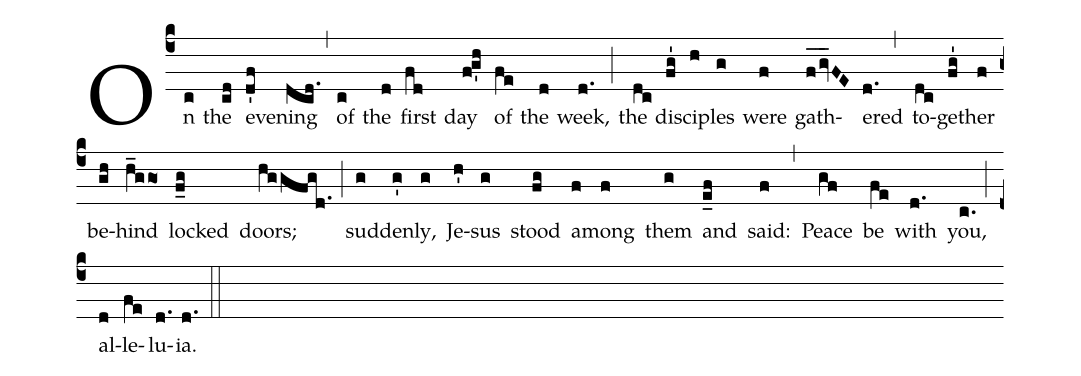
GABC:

%%
(c4)On(c) the(cd) eve(d'f)ning(dcd.) (,) of(c) the(d) first(fd) day(f!g'h) of(fe) the(d) week,(d.) (;) the(dc) dis(fg')ci(h)ples(g) were(f) gath(f_gv_FE)ered(d.) (,) to(dc)geth(fg')er(f)
be(gh)hind(h_ggo1) locked(f_g) doors;(hggfgd.) (;)

sud(g)den(g')ly,(g) Je(h')sus(g) stood(fg) a(f)mong(f) them(g) and(e_f) said:(f) (,) Peace(gf) be(fe) with(d.) you,(c.) (;) al(d)le(fe)lu(d.)ia.(d.) (::)
